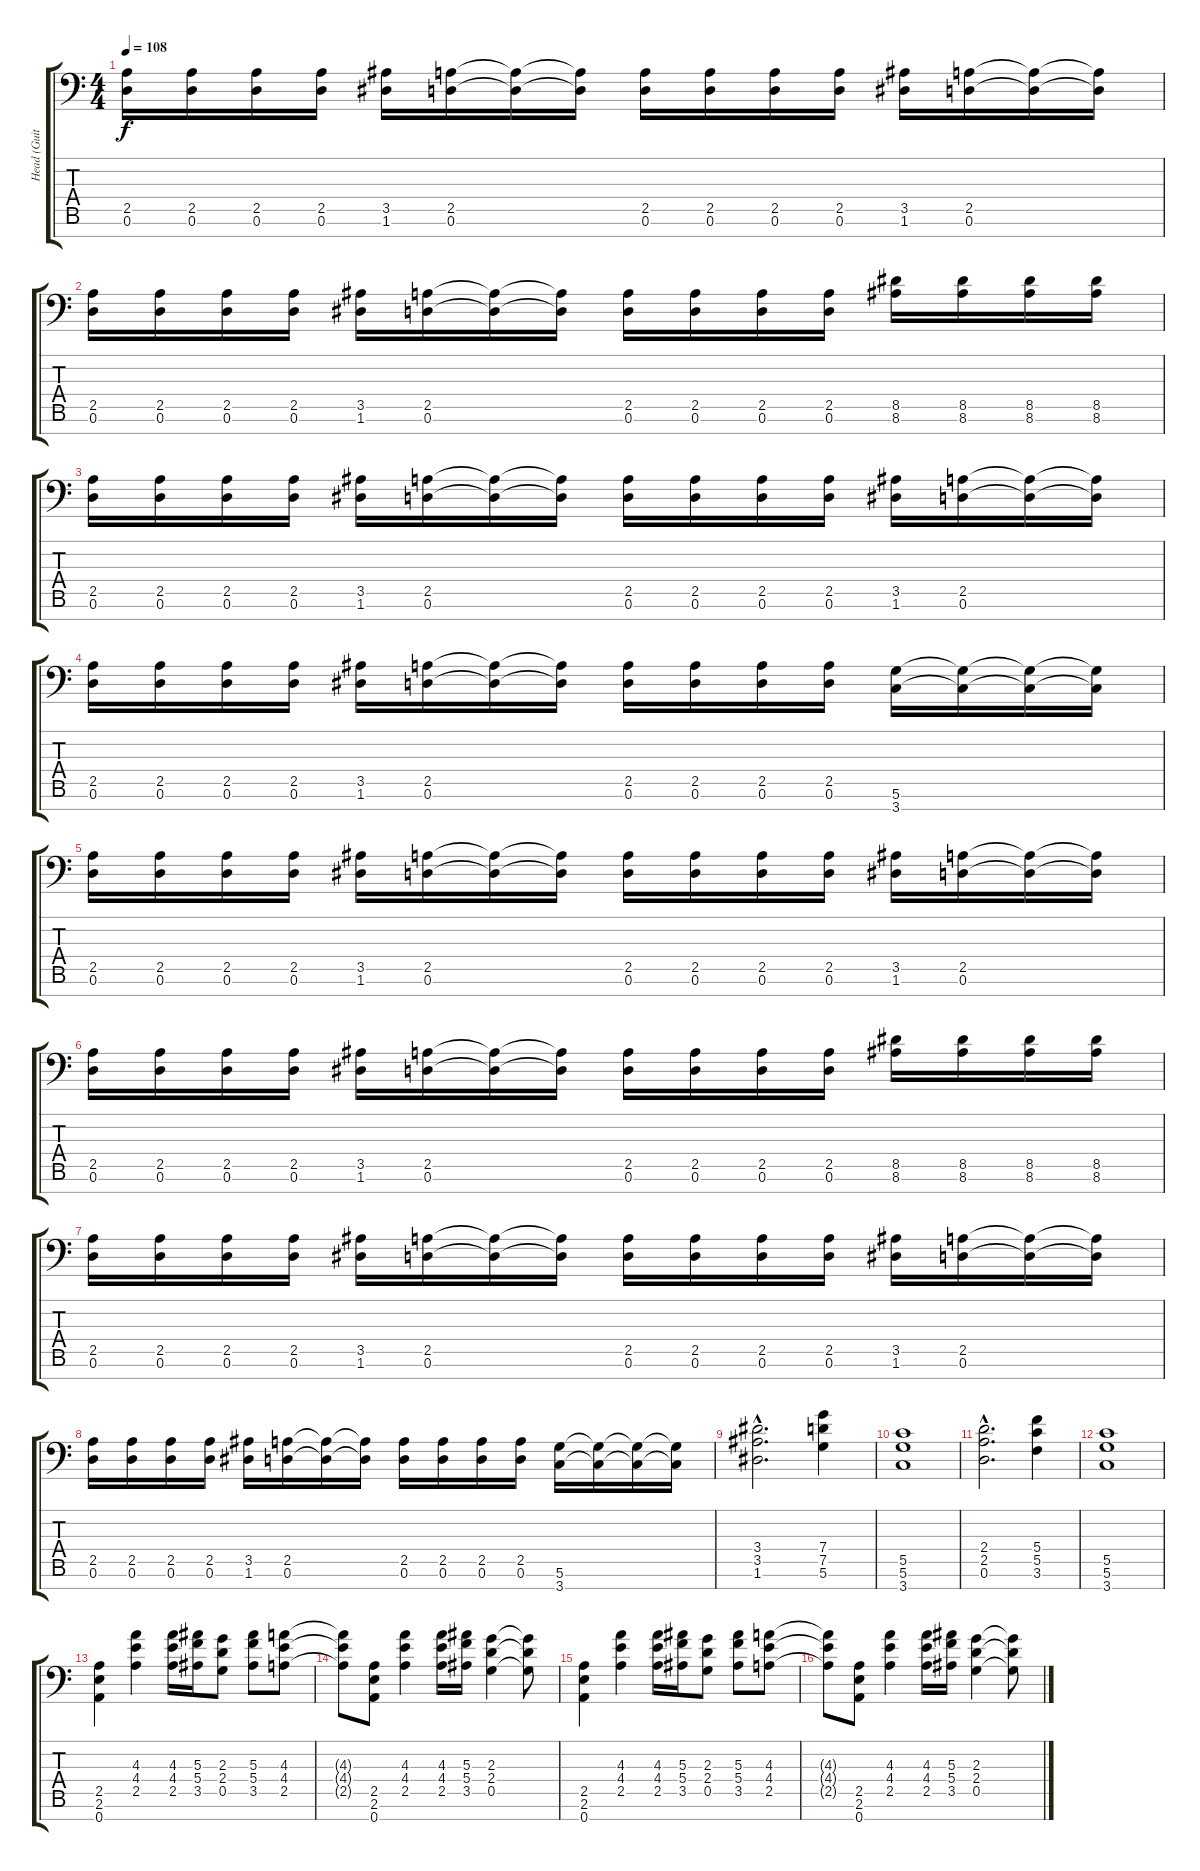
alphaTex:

\track ("Head (Guitare)" "Head (Guit") {instrument distortionguitar}
\staff {score tabs}
\tuning (D4 A3 F3 C3 G2 D2 A1) {hide}
\ts (4 4)
\tempo 108
\clef f4
\ks c
(2.5 0.6).16{dy f} (2.5 0.6).16 (2.5 0.6).16 (2.5 0.6).16 (3.5 1.6).16 (2.5 0.6).16 (2.5{t} 0.6{t}).16 (2.5{t} 0.6{t}).16 (2.5 0.6).16 (2.5 0.6).16 (2.5 0.6).16 (2.5 0.6).16 (3.5 1.6).16 (2.5 0.6).16 (2.5{t} 0.6{t}).16 (2.5{t} 0.6{t}).16 |
(2.5 0.6).16 (2.5 0.6).16 (2.5 0.6).16 (2.5 0.6).16 (3.5 1.6).16 (2.5 0.6).16 (2.5{t} 0.6{t}).16 (2.5{t} 0.6{t}).16 (2.5 0.6).16 (2.5 0.6).16 (2.5 0.6).16 (2.5 0.6).16 (8.5 8.6).16 (8.5 8.6).16 (8.5 8.6).16 (8.5 8.6).16 |
(2.5 0.6).16 (2.5 0.6).16 (2.5 0.6).16 (2.5 0.6).16 (3.5 1.6).16 (2.5 0.6).16 (2.5{t} 0.6{t}).16 (2.5{t} 0.6{t}).16 (2.5 0.6).16 (2.5 0.6).16 (2.5 0.6).16 (2.5 0.6).16 (3.5 1.6).16 (2.5 0.6).16 (2.5{t} 0.6{t}).16 (2.5{t} 0.6{t}).16 |
(2.5 0.6).16 (2.5 0.6).16 (2.5 0.6).16 (2.5 0.6).16 (3.5 1.6).16 (2.5 0.6).16 (2.5{t} 0.6{t}).16 (2.5{t} 0.6{t}).16 (2.5 0.6).16 (2.5 0.6).16 (2.5 0.6).16 (2.5 0.6).16 (5.6 3.7).16 (5.6{t} 3.7{t}).16 (5.6{t} 3.7{t}).16 (5.6{t} 3.7{t}).16 |
(2.5 0.6).16 (2.5 0.6).16 (2.5 0.6).16 (2.5 0.6).16 (3.5 1.6).16 (2.5 0.6).16 (2.5{t} 0.6{t}).16 (2.5{t} 0.6{t}).16 (2.5 0.6).16 (2.5 0.6).16 (2.5 0.6).16 (2.5 0.6).16 (3.5 1.6).16 (2.5 0.6).16 (2.5{t} 0.6{t}).16 (2.5{t} 0.6{t}).16 |
(2.5 0.6).16 (2.5 0.6).16 (2.5 0.6).16 (2.5 0.6).16 (3.5 1.6).16 (2.5 0.6).16 (2.5{t} 0.6{t}).16 (2.5{t} 0.6{t}).16 (2.5 0.6).16 (2.5 0.6).16 (2.5 0.6).16 (2.5 0.6).16 (8.5 8.6).16 (8.5 8.6).16 (8.5 8.6).16 (8.5 8.6).16 |
(2.5 0.6).16 (2.5 0.6).16 (2.5 0.6).16 (2.5 0.6).16 (3.5 1.6).16 (2.5 0.6).16 (2.5{t} 0.6{t}).16 (2.5{t} 0.6{t}).16 (2.5 0.6).16 (2.5 0.6).16 (2.5 0.6).16 (2.5 0.6).16 (3.5 1.6).16 (2.5 0.6).16 (2.5{t} 0.6{t}).16 (2.5{t} 0.6{t}).16 |
(2.5 0.6).16 (2.5 0.6).16 (2.5 0.6).16 (2.5 0.6).16 (3.5 1.6).16 (2.5 0.6).16 (2.5{t} 0.6{t}).16 (2.5{t} 0.6{t}).16 (2.5 0.6).16 (2.5 0.6).16 (2.5 0.6).16 (2.5 0.6).16 (5.6 3.7).16 (5.6{t} 3.7{t}).16 (5.6{t} 3.7{t}).16 (5.6{t} 3.7{t}).16 |
(3.4{hac} 3.5{hac} 1.6{hac}).2{d} (7.4 7.5 5.6).4 |
(5.5 5.6 3.7).1 |
(2.4{hac} 2.5{hac} 0.6{hac}).2{d} (5.4 5.5 3.6).4 |
(5.5 5.6 3.7).1 |
(2.5 2.6 0.7).4 (4.3 4.4 2.5).4 (4.3 4.4 2.5).16 (5.3 5.4 3.5).16 (2.3 2.4 0.5).8 (5.3 5.4 3.5).8 (4.3 4.4 2.5).8 |
(4.3{t} 4.4{t} 2.5{t}).8 (2.5 2.6 0.7).8 (4.3 4.4 2.5).4 (4.3 4.4 2.5).16 (5.3 5.4 3.5).16 (2.3 2.4 0.5).4 (2.3{t} 2.4{t} 0.5{t}).8 |
(2.5 2.6 0.7).4 (4.3 4.4 2.5).4 (4.3 4.4 2.5).16 (5.3 5.4 3.5).16 (2.3 2.4 0.5).8 (5.3 5.4 3.5).8 (4.3 4.4 2.5).8 |
(4.3{t} 4.4{t} 2.5{t}).8 (2.5 2.6 0.7).8 (4.3 4.4 2.5).4 (4.3 4.4 2.5).16 (5.3 5.4 3.5).16 (2.3 2.4 0.5).4 (2.3{t} 2.4{t} 0.5{t}).8
